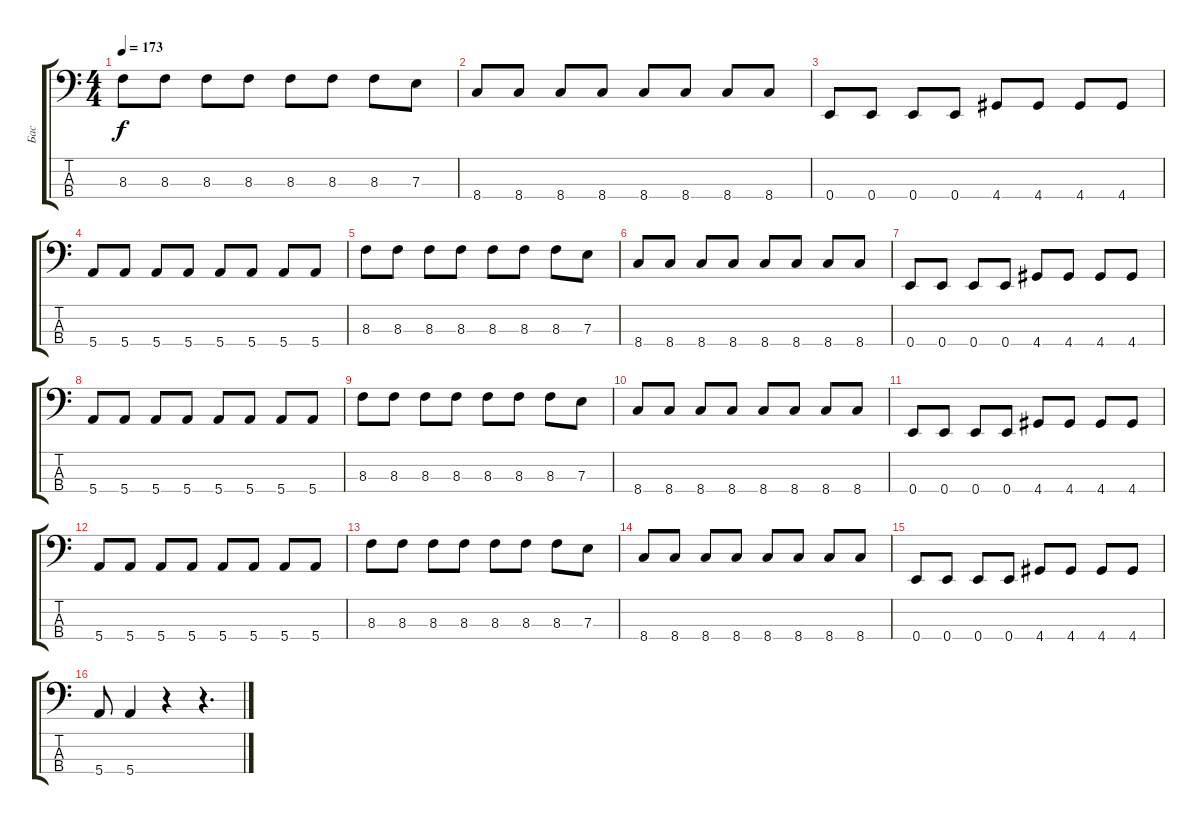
\track ("Бас" "Бас") {instrument electricbassfinger}
\staff {score tabs}
\tuning (G2 D2 A1 E1) {hide}
\ts (4 4)
\tempo 173
\clef f4
\ks c
8.3.8{dy f} 8.3.8 8.3.8 8.3.8 8.3.8 8.3.8 8.3.8 7.3.8 |
8.4.8 8.4.8 8.4.8 8.4.8 8.4.8 8.4.8 8.4.8 8.4.8 |
0.4.8 0.4.8 0.4.8 0.4.8 4.4.8 4.4.8 4.4.8 4.4.8 |
5.4.8 5.4.8 5.4.8 5.4.8 5.4.8 5.4.8 5.4.8 5.4.8 |
8.3.8 8.3.8 8.3.8 8.3.8 8.3.8 8.3.8 8.3.8 7.3.8 |
8.4.8 8.4.8 8.4.8 8.4.8 8.4.8 8.4.8 8.4.8 8.4.8 |
0.4.8 0.4.8 0.4.8 0.4.8 4.4.8 4.4.8 4.4.8 4.4.8 |
5.4.8 5.4.8 5.4.8 5.4.8 5.4.8 5.4.8 5.4.8 5.4.8 |
8.3.8 8.3.8 8.3.8 8.3.8 8.3.8 8.3.8 8.3.8 7.3.8 |
8.4.8 8.4.8 8.4.8 8.4.8 8.4.8 8.4.8 8.4.8 8.4.8 |
0.4.8 0.4.8 0.4.8 0.4.8 4.4.8 4.4.8 4.4.8 4.4.8 |
5.4.8 5.4.8 5.4.8 5.4.8 5.4.8 5.4.8 5.4.8 5.4.8 |
8.3.8 8.3.8 8.3.8 8.3.8 8.3.8 8.3.8 8.3.8 7.3.8 |
8.4.8 8.4.8 8.4.8 8.4.8 8.4.8 8.4.8 8.4.8 8.4.8 |
0.4.8 0.4.8 0.4.8 0.4.8 4.4.8 4.4.8 4.4.8 4.4.8 |
5.4.8 5.4.4 r.4 r.4{d}
